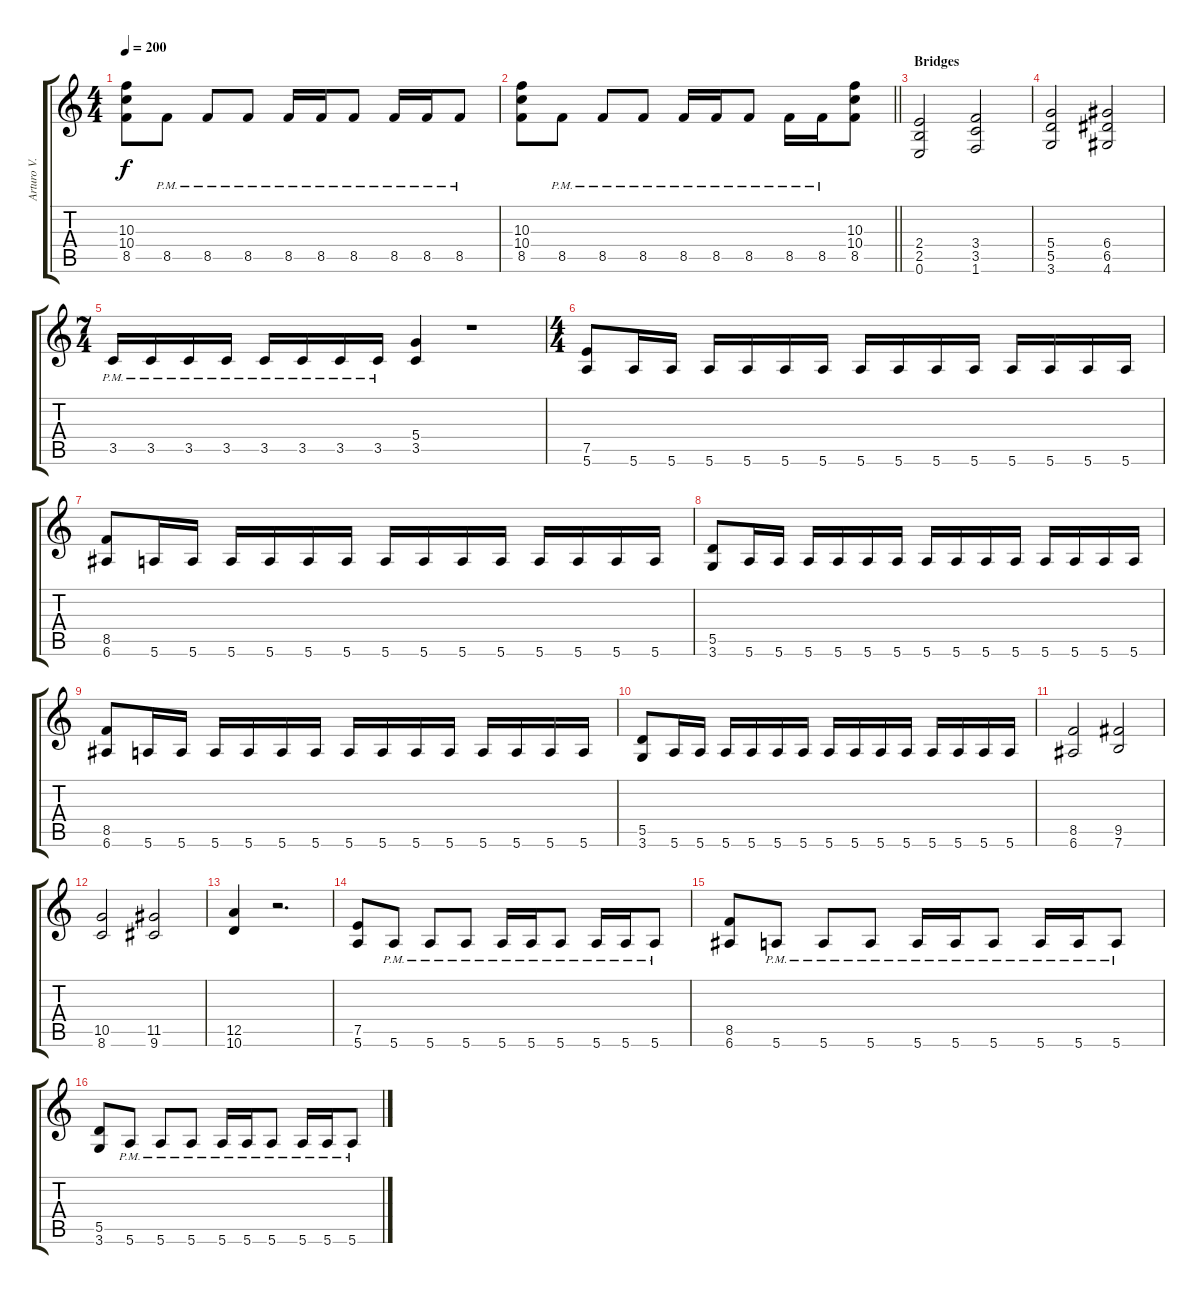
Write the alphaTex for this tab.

\track ("Arturo V." "Arturo V.") {instrument overdrivenguitar}
\staff {score tabs}
\tuning (E4 B3 G3 D3 A2 E2) {hide}
\ts (4 4)
\tempo 200
\clef g2
\ks c
(10.3 10.4 8.5).8{dy f} 8.5{pm}.8 8.5{pm}.8 8.5{pm}.8 8.5{pm}.16 8.5{pm}.16 8.5{pm}.8 8.5{pm}.16 8.5{pm}.16 8.5{pm}.8 |
\barLineRight lightlight
(10.3 10.4 8.5).8 8.5{pm}.8 8.5{pm}.8 8.5{pm}.8 8.5{pm}.16 8.5{pm}.16 8.5{pm}.8 8.5{pm}.16 8.5{pm}.16 (10.3 10.4 8.5).8 |
\section ("" "Bridges")
(2.4 2.5 0.6).2 (3.4 3.5 1.6).2 |
(5.4 5.5 3.6).2 (6.4 6.5 4.6).2 |
\ts (7 4)
3.5{pm}.16 3.5{pm}.16 3.5{pm}.16 3.5{pm}.16 3.5{pm}.16 3.5{pm}.16 3.5{pm}.16 3.5{pm}.16 (5.4 3.5).4 r.1 |
\ts (4 4)
(7.5 5.6).8 5.6.16 5.6.16 5.6.16 5.6.16 5.6.16 5.6.16 5.6.16 5.6.16 5.6.16 5.6.16 5.6.16 5.6.16 5.6.16 5.6.16 |
(8.5 6.6).8 5.6.16 5.6.16 5.6.16 5.6.16 5.6.16 5.6.16 5.6.16 5.6.16 5.6.16 5.6.16 5.6.16 5.6.16 5.6.16 5.6.16 |
(5.5 3.6).8 5.6.16 5.6.16 5.6.16 5.6.16 5.6.16 5.6.16 5.6.16 5.6.16 5.6.16 5.6.16 5.6.16 5.6.16 5.6.16 5.6.16 |
(8.5 6.6).8 5.6.16 5.6.16 5.6.16 5.6.16 5.6.16 5.6.16 5.6.16 5.6.16 5.6.16 5.6.16 5.6.16 5.6.16 5.6.16 5.6.16 |
(5.5 3.6).8 5.6.16 5.6.16 5.6.16 5.6.16 5.6.16 5.6.16 5.6.16 5.6.16 5.6.16 5.6.16 5.6.16 5.6.16 5.6.16 5.6.16 |
(8.5 6.6).2 (9.5 7.6).2 |
(10.5 8.6).2 (11.5 9.6).2 |
(12.5 10.6).4 r.2{d} |
(7.5 5.6).8 5.6{pm}.8 5.6{pm}.8 5.6{pm}.8 5.6{pm}.16 5.6{pm}.16 5.6{pm}.8 5.6{pm}.16 5.6{pm}.16 5.6{pm}.8 |
(8.5 6.6).8 5.6{pm}.8 5.6{pm}.8 5.6{pm}.8 5.6{pm}.16 5.6{pm}.16 5.6{pm}.8 5.6{pm}.16 5.6{pm}.16 5.6{pm}.8 |
(5.5 3.6).8 5.6{pm}.8 5.6{pm}.8 5.6{pm}.8 5.6{pm}.16 5.6{pm}.16 5.6{pm}.8 5.6{pm}.16 5.6{pm}.16 5.6{pm}.8
